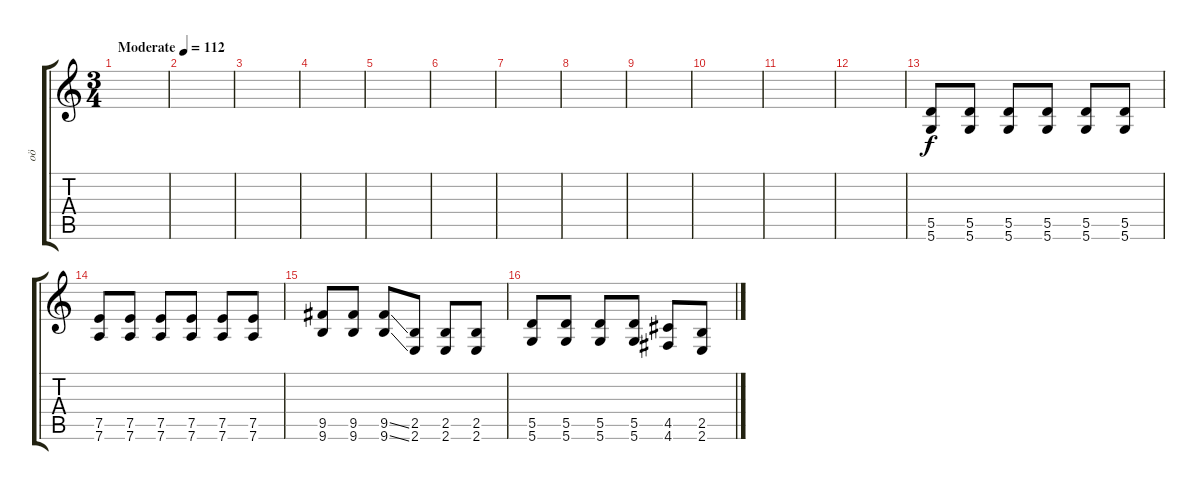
\track ("oö" "oö") {instrument distortionguitar}
\staff {score tabs}
\tuning (E4 B3 G3 D3 A2 D2) {hide}
\ts (3 4)
\tempo (112 "Moderate")
\clef g2
\ks c
|
|
|
|
|
|
|
|
|
|
|
|
(5.5 5.6).8 (5.5 5.6).8 (5.5 5.6).8 (5.5 5.6).8 (5.5 5.6).8 (5.5 5.6).8 |
(7.5 7.6).8 (7.5 7.6).8 (7.5 7.6).8 (7.5 7.6).8 (7.5 7.6).8 (7.5 7.6).8 |
(9.5 9.6).8 (9.5 9.6).8 (9.5{ss} 9.6{ss}).8 (2.5 2.6).8 (2.5 2.6).8 (2.5 2.6).8 |
(5.5 5.6).8 (5.5 5.6).8 (5.5 5.6).8 (5.5 5.6).8 (4.5 4.6).8 (2.5 2.6).8
